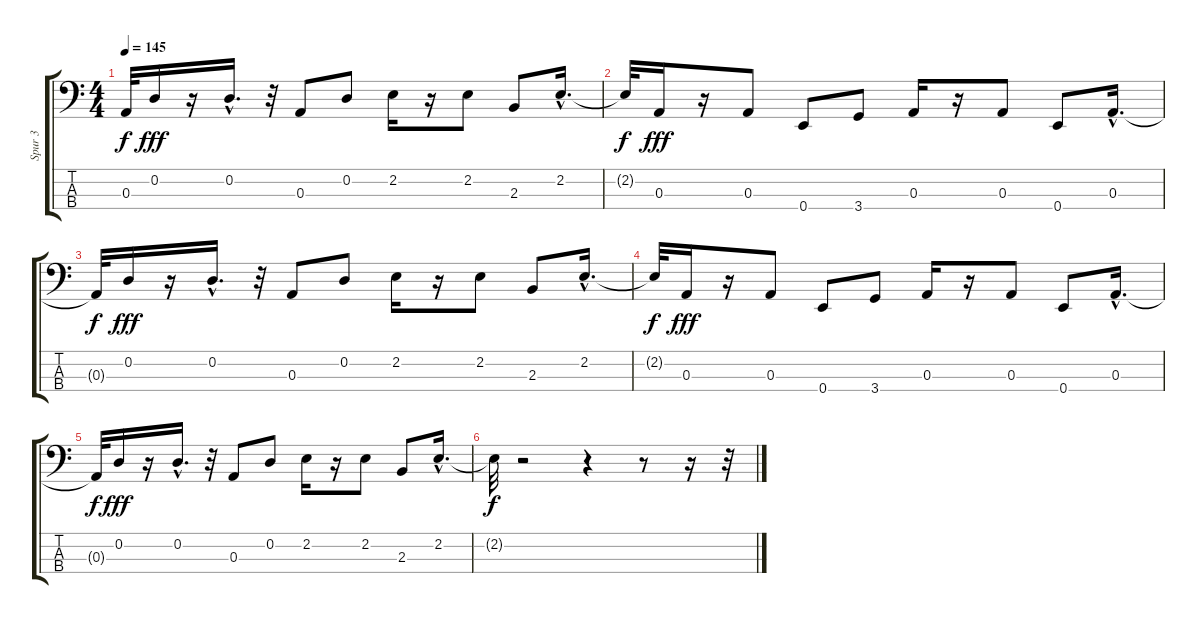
\track ("Spur 3" "Spur 3") {instrument fretlessbass}
\staff {score tabs}
\tuning (G2 D2 A1 E1) {hide}
\ts (4 4)
\tempo 145
\clef f4
\ks c
0.3{t}.32{dy f} 0.2.16{dy fff} r.16 0.2{hac}.16{d} r.32 0.3.8 0.2.8 2.2.16 r.16 2.2.8 2.3.8 2.2{hac}.16{d} |
2.2{t}.32{dy f} 0.3.16{dy fff} r.16 0.3.8 0.4.8 3.4.8 0.3.16 r.16 0.3.8 0.4.8 0.3{hac}.16{d} |
0.3{t}.32{dy f} 0.2.16{dy fff} r.16 0.2{hac}.16{d} r.32 0.3.8 0.2.8 2.2.16 r.16 2.2.8 2.3.8 2.2{hac}.16{d} |
2.2{t}.32{dy f} 0.3.16{dy fff} r.16 0.3.8 0.4.8 3.4.8 0.3.16 r.16 0.3.8 0.4.8 0.3{hac}.16{d} |
0.3{t}.32{dy f} 0.2.16{dy fff} r.16 0.2{hac}.16{d} r.32 0.3.8 0.2.8 2.2.16 r.16 2.2.8 2.3.8 2.2{hac}.16{d} |
2.2{t}.32{dy f} r.2 r.4 r.8 r.16 r.32
